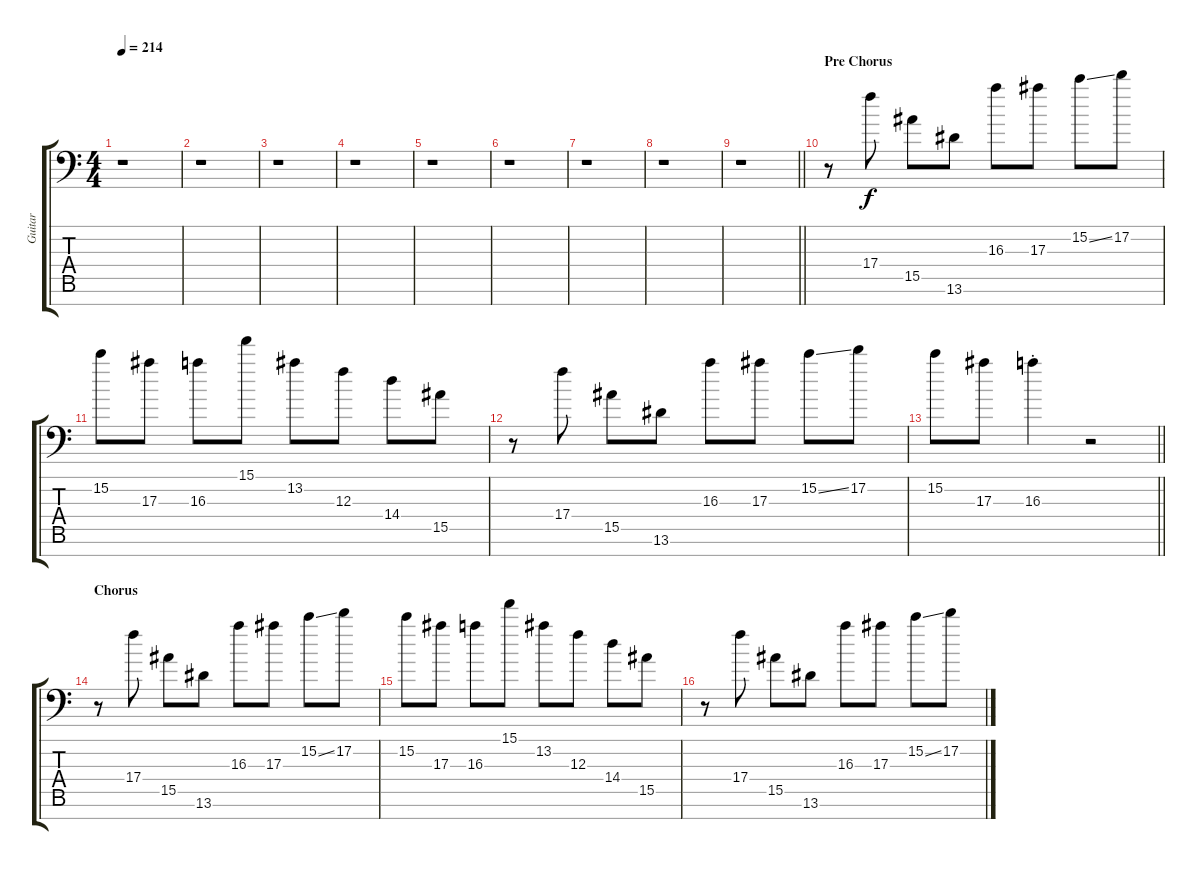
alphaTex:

\track ("Guitar" "Guitar") {instrument distortionguitar}
\staff {score tabs}
\tuning (D4 A3 F3 C3 G2 D2 G1) {hide}
\ts (4 4)
\tempo 214
\clef f4
\ks c
r.1{dy f} |
r.1 |
r.1 |
r.1 |
r.1 |
r.1 |
r.1 |
r.1 |
\barLineRight lightlight
r.1 |
\section ("" "Pre Chorus")
r.8 17.4.8 15.5.8 13.6.8 16.3.8 17.3.8 15.2{ss}.8 17.2.8 |
15.2.8 17.3.8 16.3.8 15.1.8 13.2.8 12.3.8 14.4.8 15.5.8 |
r.8 17.4.8 15.5.8 13.6.8 16.3.8 17.3.8 15.2{ss}.8 17.2.8 |
\barLineRight lightlight
15.2.8 17.3.8 16.3{st}.4 r.2 |
\section ("" "Chorus")
r.8 17.4.8 15.5.8 13.6.8 16.3.8 17.3.8 15.2{ss}.8 17.2.8 |
15.2.8 17.3.8 16.3.8 15.1.8 13.2.8 12.3.8 14.4.8 15.5.8 |
r.8 17.4.8 15.5.8 13.6.8 16.3.8 17.3.8 15.2{ss}.8 17.2.8
